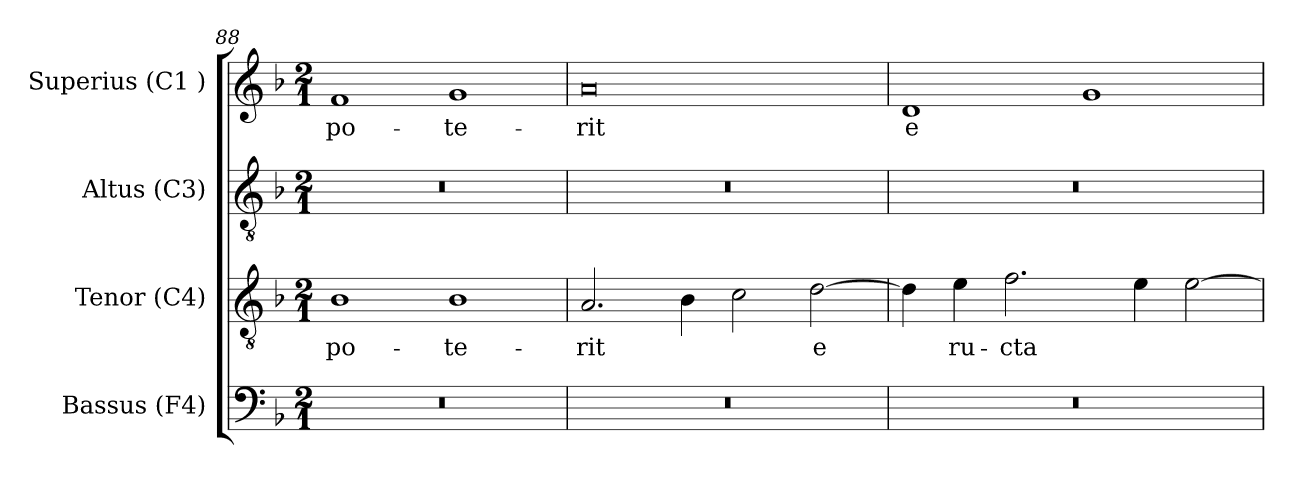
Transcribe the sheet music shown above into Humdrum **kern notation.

**kern	**kern	**text	**kern	**kern	**text
*part4	*part3	*part3	*part2	*part1	*part1
*staff4	*staff3	*staff3	*staff2	*staff1	*staff1
*I"Bassus (F4)	*I"Tenor (C4)	*	*I"Altus (C3)	*I"Superius (C1 )	*
*I'B.	*I'T.	*	*I'A.	*I'S.	*
!!LO:LB:g=z
*clefF4	*clefGv2	*	*clefGv2	*clefG2	*
*k[b-]	*k[b-]	*	*k[b-]	*k[b-]	*
*F:	*F:	*	*F:	*F:	*
*M2/1	*M2/1	*	*M2/1	*M2/1	*
=88	=88	=88	=88	=88	=88
!	!	!LO:LY:b:cj	!	!	!LO:LY:b:cj
0r	1B-	po-	0r	1f	po-
!	!	!LO:LY:b:cj	!	!	!LO:LY:b:cj
.	1B-	-te-	.	1g	-te-
=89	=89	=89	=89	=89	=89
!	!	!LO:LY:b:cj	!	!	!LO:LY:b:cj
0r	2.A/	-rit	0r	0a	-rit
!	!	!LO:LY:b:cj	!	!	!
.	4B-\	.	.	.	.
!	!	!LO:LY:b:cj	!	!	!
.	2c\	.	.	.	.
!	!	!LO:LY:b:cj	!	!	!
.	[>2d\	e-	.	.	.
=90	=90	=90	=90	=90	=90
!	!	!LO:LY:b:cj	!	!	!LO:LY:b:cj
0r	4d\]	--	0r	1d	e-
!	!	!LO:LY:b:cj	!	!	!
.	4e\	-ru-	.	.	.
!	!	!LO:LY:b:cj	!	!	!
.	2.f\	-cta-	.	.	.
!	!	!	!	!	!LO:LY:b:cj
.	.	.	.	1g	--
!	!	!LO:LY:b:cj	!	!	!
.	4e\	--	.	.	.
!	!	!LO:LY:b:cj	!	!	!
.	[>2e\	--	.	.	.
=	=	=	=	=	=
*-	*-	*-	*-	*-	*-
